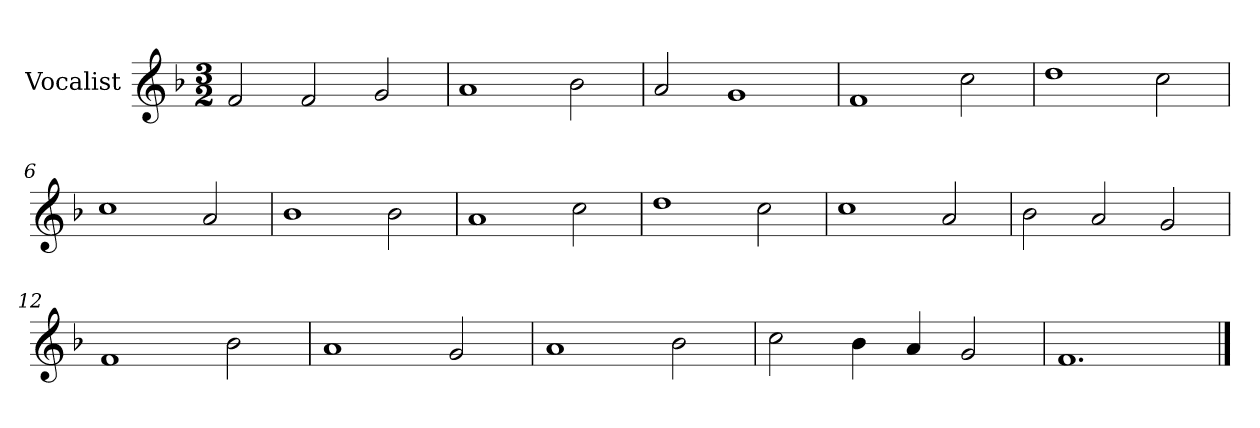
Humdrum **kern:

**kern
*part1
*staff1
*I"Vocalist
*k[b-]
*F:
*M3/2
=1
2f
2f
2g
=2
1a
2b-
=3
2a
1g
=4
1f
2cc
=5
1dd
2cc
=6
1cc
2a
=7
1b-
2b-
=8
1a
2cc
=9
1dd
2cc
=10
1cc
2a
=11
2b-
2a
2g
=12
1f
2b-
=13
1a
2g
=14
1a
2b-
=15
2cc
4b-
4a
2g
=16
1.f
==
*-
